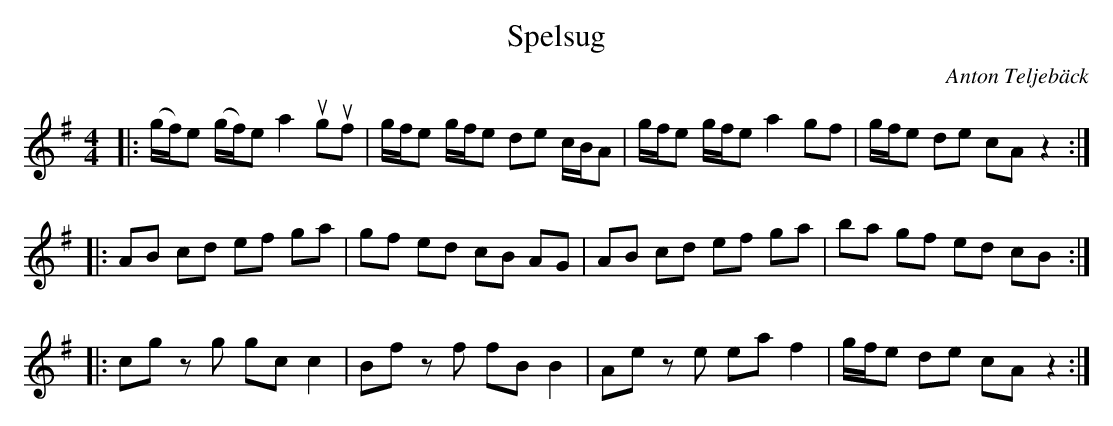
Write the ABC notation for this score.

X:1
T:Spelsug
C:Anton Teljebäck
M:4/4
L:1/8
K:G
|: (g/f/)e (g/f/)e a2 uguf | g/f/e g/f/e de c/B/A | g/f/e g/f/e a2 gf | g/f/e de cA z2 :|
|: AB cd ef ga | gf ed cB AG | AB cd ef ga | ba gf ed cB :|
|:cg zg gc c2 | Bf zf fB B2 | Ae ze ea f2 | g/f/e de cA z2 :|
